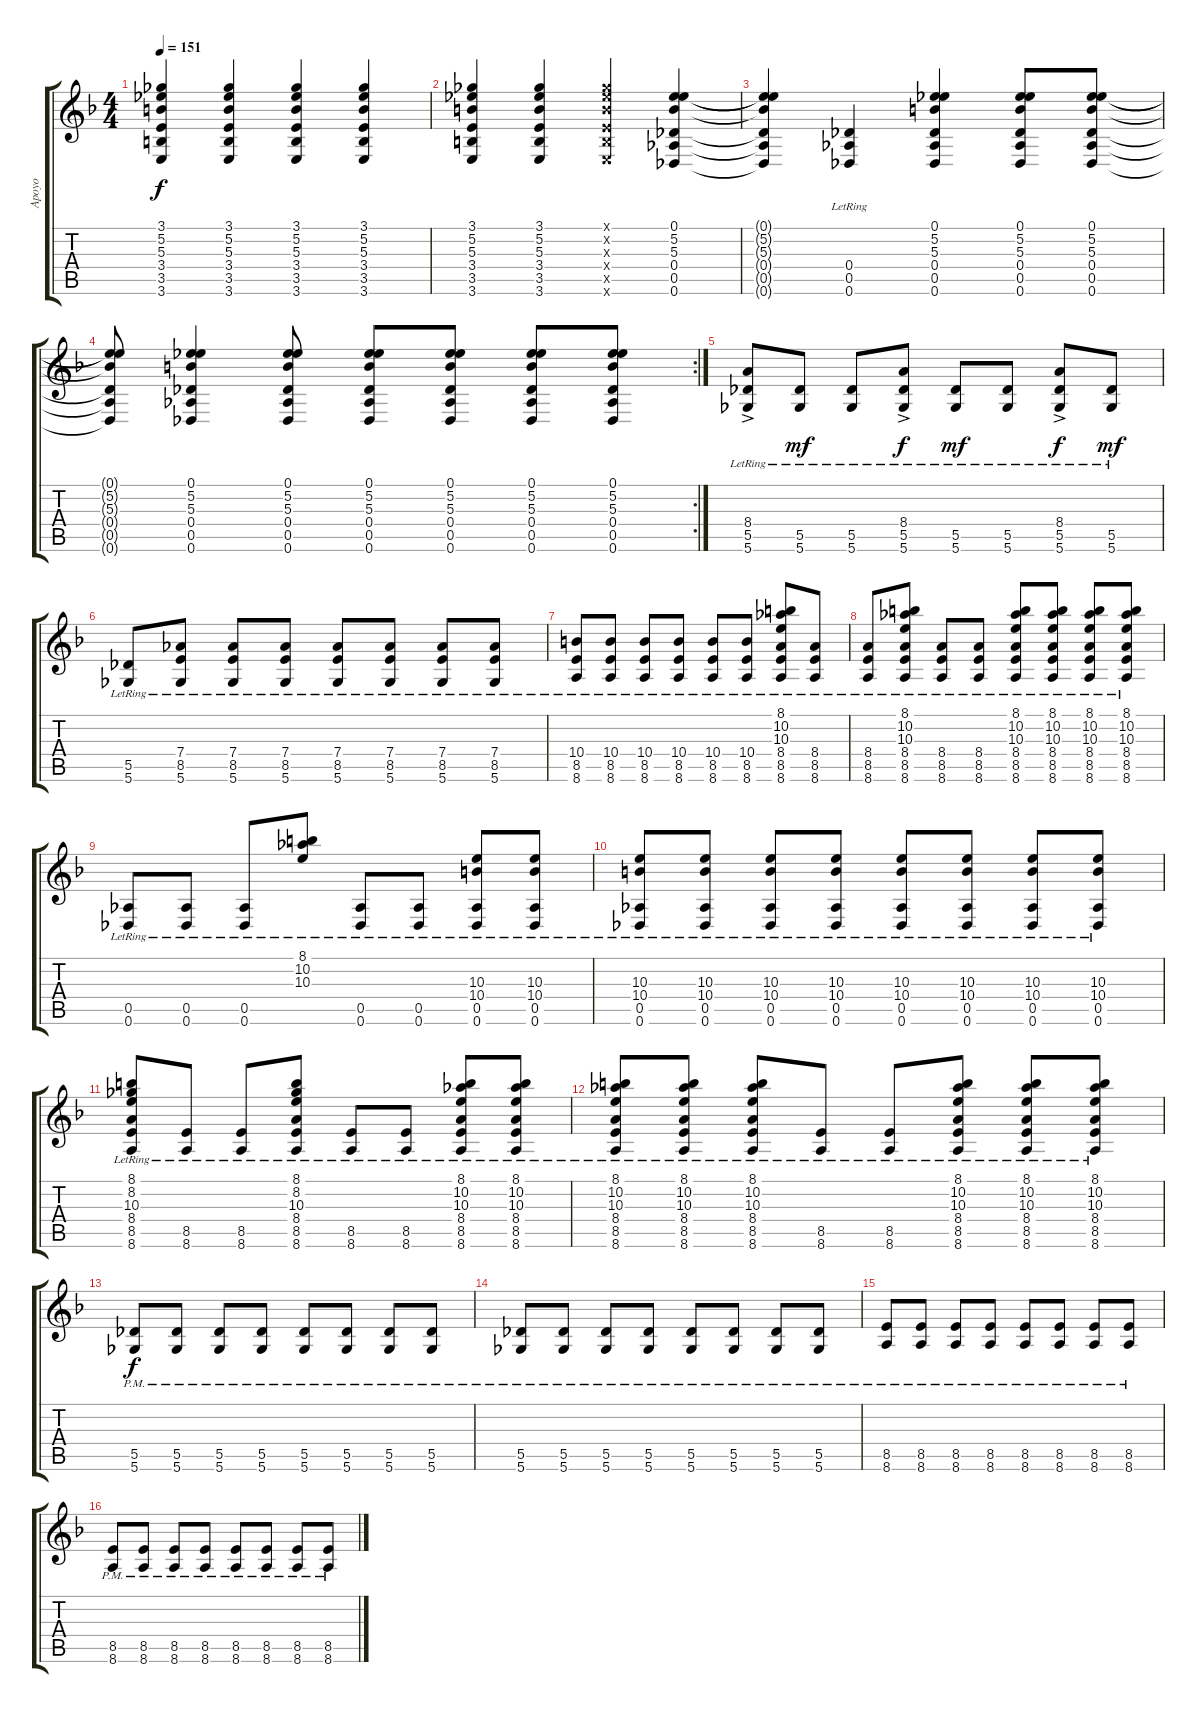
\track ("Apoyo" "Apoyo") {instrument overdrivenguitar}
\staff {score tabs}
\tuning (Eb4 Bb3 Gb3 Db3 Ab2 Db2) {hide}
\ts (4 4)
\tempo 151
\clef g2
\ks f
(3.1 5.2 5.3 3.4 3.5 3.6).4{dy f} (3.1 5.2 5.3 3.4 3.5 3.6).4 (3.1 5.2 5.3 3.4 3.5 3.6).4 (3.1 5.2 5.3 3.4 3.5 3.6).4 |
(3.1 5.2 5.3 3.4 3.5 3.6).4 (3.1 5.2 5.3 3.4 3.5 3.6).4 (3.1{x} 5.2{x} 5.3{x} 3.4{x} 3.5{x} 3.6{x}).4 (0.1 5.2 5.3 0.4 0.5 0.6).4 |
(0.1{t} 5.2{t} 5.3{t} 0.4{t} 0.5{t} 0.6{t}).4 (0.4{lr} 0.5{lr} 0.6{lr}).4 (0.1 5.2 5.3 0.4 0.5 0.6).4 (0.1 5.2 5.3 0.4 0.5 0.6).8 (0.1 5.2 5.3 0.4 0.5 0.6).8 |
\rc 2
(0.1{t} 5.2{t} 5.3{t} 0.4{t} 0.5{t} 0.6{t}).8 (0.1 5.2 5.3 0.4 0.5 0.6).4 (0.1 5.2 5.3 0.4 0.5 0.6).8 (0.1 5.2 5.3 0.4 0.5 0.6).8 (0.1 5.2 5.3 0.4 0.5 0.6).8 (0.1 5.2 5.3 0.4 0.5 0.6).8 (0.1 5.2 5.3 0.4 0.5 0.6).8 |
(8.4{ac lr} 5.5{ac lr} 5.6{ac lr}).8 (5.5{lr} 5.6{lr}).8{dy mf} (5.5{lr} 5.6{lr}).8 (8.4{ac lr} 5.5{ac lr} 5.6{ac lr}).8{dy f} (5.5{lr} 5.6{lr}).8{dy mf} (5.5{lr} 5.6{lr}).8 (8.4{ac lr} 5.5{ac lr} 5.6{ac lr}).8{dy f} (5.5{lr} 5.6{lr}).8{dy mf} |
(5.5{lr} 5.6{lr}).8 (7.4{lr} 8.5{lr} 5.6{lr}).8 (7.4{lr} 8.5{lr} 5.6{lr}).8 (7.4{lr} 8.5{lr} 5.6{lr}).8 (7.4{lr} 8.5{lr} 5.6{lr}).8 (7.4{lr} 8.5{lr} 5.6{lr}).8 (7.4{lr} 8.5{lr} 5.6{lr}).8 (7.4{lr} 8.5{lr} 5.6{lr}).8 |
(10.4{lr} 8.5{lr} 8.6{lr}).8 (10.4{lr} 8.5{lr} 8.6{lr}).8 (10.4{lr} 8.5{lr} 8.6{lr}).8 (10.4{lr} 8.5{lr} 8.6{lr}).8 (10.4{lr} 8.5{lr} 8.6{lr}).8 (10.4{lr} 8.5{lr} 8.6{lr}).8 (8.1{lr} 10.2{lr} 10.3{lr} 8.4{lr} 8.5{lr} 8.6{lr}).8 (8.4{lr} 8.5{lr} 8.6{lr}).8 |
(8.4{lr} 8.5{lr} 8.6{lr}).8 (8.1{lr} 10.2{lr} 10.3{lr} 8.4{lr} 8.5{lr} 8.6{lr}).8 (8.4{lr} 8.5{lr} 8.6{lr}).8 (8.4{lr} 8.5{lr} 8.6{lr}).8 (8.1{lr} 10.2{lr} 10.3{lr} 8.4{lr} 8.5{lr} 8.6{lr}).8 (8.1{lr} 10.2{lr} 10.3{lr} 8.4{lr} 8.5{lr} 8.6{lr}).8 (8.1{lr} 10.2{lr} 10.3{lr} 8.4{lr} 8.5{lr} 8.6{lr}).8 (8.1{lr} 10.2{lr} 10.3{lr} 8.4{lr} 8.5{lr} 8.6{lr}).8 |
(0.5{lr} 0.6{lr}).8 (0.5{lr} 0.6{lr}).8 (0.5{lr} 0.6{lr}).8 (8.1{lr} 10.2{lr} 10.3{lr}).8 (0.5{lr} 0.6{lr}).8 (0.5{lr} 0.6{lr}).8 (10.3{lr} 10.4{lr} 0.5{lr} 0.6{lr}).8 (10.3{lr} 10.4{lr} 0.5{lr} 0.6{lr}).8 |
(10.3{lr} 10.4{lr} 0.5{lr} 0.6{lr}).8 (10.3{lr} 10.4{lr} 0.5{lr} 0.6{lr}).8 (10.3{lr} 10.4{lr} 0.5{lr} 0.6{lr}).8 (10.3{lr} 10.4{lr} 0.5{lr} 0.6{lr}).8 (10.3{lr} 10.4{lr} 0.5{lr} 0.6{lr}).8 (10.3{lr} 10.4{lr} 0.5{lr} 0.6{lr}).8 (10.3{lr} 10.4{lr} 0.5{lr} 0.6{lr}).8 (10.3{lr} 10.4{lr} 0.5{lr} 0.6{lr}).8 |
(8.1{lr} 8.2{lr} 10.3{lr} 8.4{lr} 8.5{lr} 8.6{lr}).8 (8.5{lr} 8.6{lr}).8 (8.5{lr} 8.6{lr}).8 (8.1{lr} 8.2{lr} 10.3{lr} 8.4{lr} 8.5{lr} 8.6{lr}).8 (8.5{lr} 8.6{lr}).8 (8.5{lr} 8.6{lr}).8 (8.1{lr} 10.2{lr} 10.3{lr} 8.4{lr} 8.5{lr} 8.6{lr}).8 (8.1{lr} 10.2{lr} 10.3{lr} 8.4{lr} 8.5{lr} 8.6{lr}).8 |
(8.1{lr} 10.2{lr} 10.3{lr} 8.4{lr} 8.5{lr} 8.6{lr}).8 (8.1{lr} 10.2{lr} 10.3{lr} 8.4{lr} 8.5{lr} 8.6{lr}).8 (8.1{lr} 10.2{lr} 10.3{lr} 8.4{lr} 8.5{lr} 8.6{lr}).8 (8.5{lr} 8.6{lr}).8 (8.5{lr} 8.6{lr}).8 (8.1{lr} 10.2{lr} 10.3{lr} 8.4{lr} 8.5{lr} 8.6{lr}).8 (8.1{lr} 10.2{lr} 10.3{lr} 8.4{lr} 8.5{lr} 8.6{lr}).8 (8.1{lr} 10.2{lr} 10.3{lr} 8.4{lr} 8.5{lr} 8.6{lr}).8 |
(5.5{pm} 5.6{pm}).8{dy f} (5.5{pm} 5.6{pm}).8 (5.5{pm} 5.6{pm}).8 (5.5{pm} 5.6{pm}).8 (5.5{pm} 5.6{pm}).8 (5.5{pm} 5.6{pm}).8 (5.5{pm} 5.6{pm}).8 (5.5{pm} 5.6{pm}).8 |
(5.5{pm} 5.6{pm}).8 (5.5{pm} 5.6{pm}).8 (5.5{pm} 5.6{pm}).8 (5.5{pm} 5.6{pm}).8 (5.5{pm} 5.6{pm}).8 (5.5{pm} 5.6{pm}).8 (5.5{pm} 5.6{pm}).8 (5.5{pm} 5.6{pm}).8 |
(8.5{pm} 8.6{pm}).8 (8.5{pm} 8.6{pm}).8 (8.5{pm} 8.6{pm}).8 (8.5{pm} 8.6{pm}).8 (8.5{pm} 8.6{pm}).8 (8.5{pm} 8.6{pm}).8 (8.5{pm} 8.6{pm}).8 (8.5{pm} 8.6{pm}).8 |
(8.5{pm} 8.6{pm}).8 (8.5{pm} 8.6{pm}).8 (8.5{pm} 8.6{pm}).8 (8.5{pm} 8.6{pm}).8 (8.5{pm} 8.6{pm}).8 (8.5{pm} 8.6{pm}).8 (8.5{pm} 8.6{pm}).8 (8.5{pm} 8.6{pm}).8
